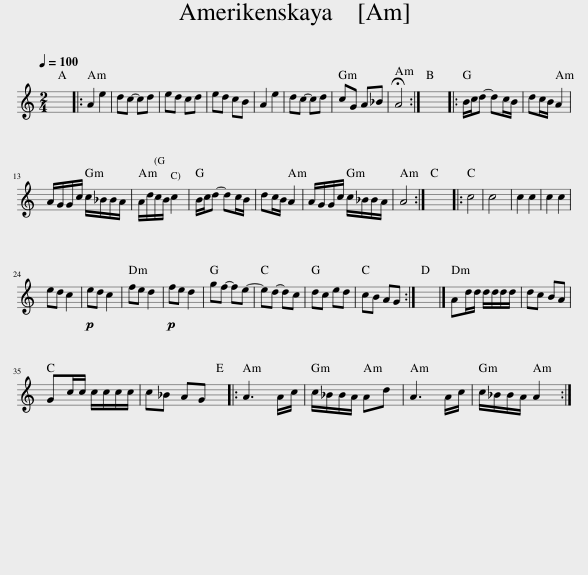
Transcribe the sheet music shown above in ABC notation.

X:1
L:1/8
Q:1/4=100
M:2/4
I:linebreak $
K:C
V:1 treble
V:1
 x4 |: A2 e2 | dc- cd | ed cd | ed cB | %5
 A2 e2 | dc- cd | cG A_B | !fermata!A4 :| x4 |: %10
 B/c/d- dc/B/ | dc/B/ A2 |$ A/G/G/c/ c/_B/B/A/ | A/d/c/B/ c2 | B/c/d- dc/B/ | %15
 dc/B/ A2 | A/G/G/c/ c/_B/B/A/ | A4 :| x4 |: c4 | %20
 c4 | c2 c2 | c2 c2 |$ ed c2 |!p! ed c2 | %25
 fe d2 |!p! fe d2 | gf- fe- | ed- dc | dc ed | %30
 cB AG :| x4 |] Ad/d/ d/d/d/d/ | dc BA |$ Gc/c/ c/c/c/c/ | %35
 c_B AG |: A3 A/c/ | c/_B/B/A/ Ad | A3 A/c/ | c/_B/B/A/ A2 :| %40
